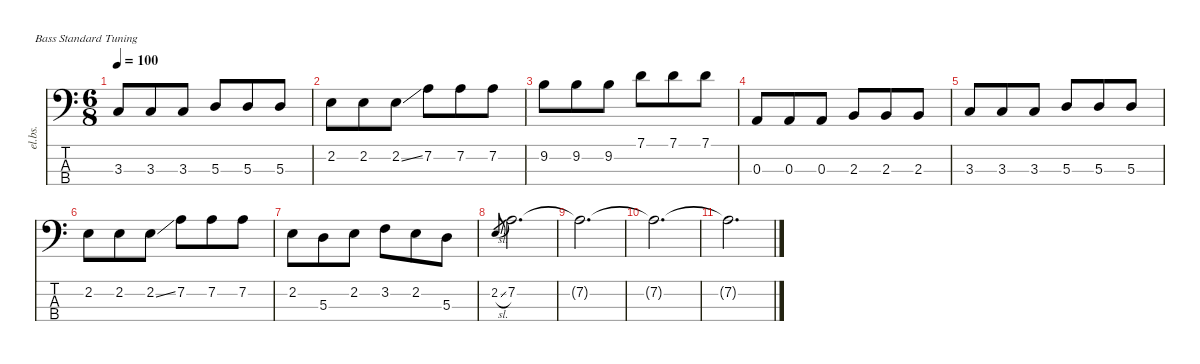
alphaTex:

\defaultSystemsLayout 4
\hideDynamics
\bracketExtendMode nobrackets
\track ("Bass - Flea" "el.bs.") {instrument electricbassfinger}
\staff {score tabs}
\tuning (G2 D2 A1 E1)
\ts (6 8)
\tempo 100
\clef f4
\ks c
3.3.8{dy f beam Up} 3.3.8{beam Up} 3.3.8{beam Up} 5.3.8{beam Up} 5.3.8{beam Up} 5.3.8{beam Up} |
2.2.8{beam Down} 2.2.8{beam Down} 2.2{ss}.8{beam Down} 7.2.8{beam Down} 7.2.8{beam Down} 7.2.8{beam Down} |
9.2.8{beam Down} 9.2.8{beam Down} 9.2.8{beam Down} 7.1.8{beam Down} 7.1.8{beam Down} 7.1.8{beam Down} |
0.3.8{beam Up} 0.3.8{beam Up} 0.3.8{beam Up} 2.3.8{beam Up} 2.3.8{beam Up} 2.3.8{beam Up} |
3.3.8{beam Up} 3.3.8{beam Up} 3.3.8{beam Up} 5.3.8{beam Up} 5.3.8{beam Up} 5.3.8{beam Up} |
2.2.8{beam Down} 2.2.8{beam Down} 2.2{ss}.8{beam Down} 7.2.8{beam Down} 7.2.8{beam Down} 7.2.8{beam Down} |
2.2.8{beam Down} 5.3.8{beam Down} 2.2.8{beam Down} 3.2.8{beam Down} 2.2.8{beam Down} 5.3.8{beam Down} |
2.2{sl}.8{gr dy mf beam Up} 7.2.2{d dy f beam Down} |
7.2{t}.2{d beam Down} |
7.2{t}.2{d beam Down} |
7.2{t}.2{d beam Down}
